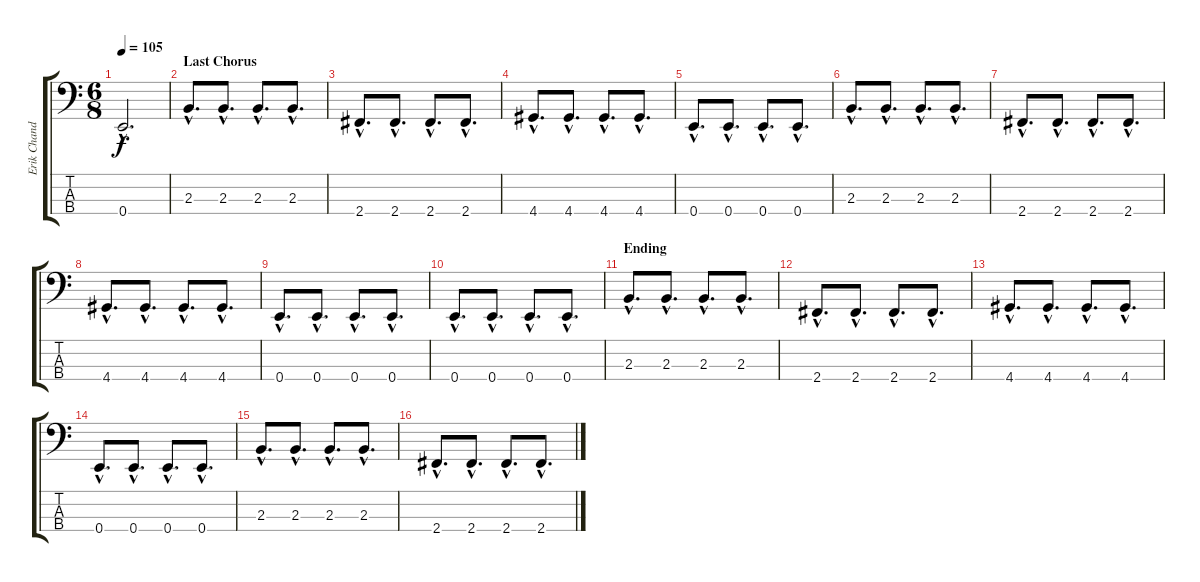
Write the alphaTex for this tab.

\track ("Erik Chandler - Bass" "Erik Chand") {instrument electricbassfinger}
\staff {score tabs}
\tuning (G2 D2 A1 E1) {hide}
\ts (6 8)
\tempo 105
\clef f4
\ks c
0.4{hac}.2{d dy f} |
\section ("" "Last Chorus")
2.3{hac}.8{d} 2.3{hac}.8{d} 2.3{hac}.8{d} 2.3{hac}.8{d} |
2.4{hac}.8{d} 2.4{hac}.8{d} 2.4{hac}.8{d} 2.4{hac}.8{d} |
4.4{hac}.8{d} 4.4{hac}.8{d} 4.4{hac}.8{d} 4.4{hac}.8{d} |
0.4{hac}.8{d} 0.4{hac}.8{d} 0.4{hac}.8{d} 0.4{hac}.8{d} |
2.3{hac}.8{d} 2.3{hac}.8{d} 2.3{hac}.8{d} 2.3{hac}.8{d} |
2.4{hac}.8{d} 2.4{hac}.8{d} 2.4{hac}.8{d} 2.4{hac}.8{d} |
4.4{hac}.8{d} 4.4{hac}.8{d} 4.4{hac}.8{d} 4.4{hac}.8{d} |
0.4{hac}.8{d} 0.4{hac}.8{d} 0.4{hac}.8{d} 0.4{hac}.8{d} |
0.4{hac}.8{d} 0.4{hac}.8{d} 0.4{hac}.8{d} 0.4{hac}.8{d} |
\section ("" "Ending")
2.3{hac}.8{d} 2.3{hac}.8{d} 2.3{hac}.8{d} 2.3{hac}.8{d} |
2.4{hac}.8{d} 2.4{hac}.8{d} 2.4{hac}.8{d} 2.4{hac}.8{d} |
4.4{hac}.8{d} 4.4{hac}.8{d} 4.4{hac}.8{d} 4.4{hac}.8{d} |
0.4{hac}.8{d} 0.4{hac}.8{d} 0.4{hac}.8{d} 0.4{hac}.8{d} |
2.3{hac}.8{d} 2.3{hac}.8{d} 2.3{hac}.8{d} 2.3{hac}.8{d} |
2.4{hac}.8{d} 2.4{hac}.8{d} 2.4{hac}.8{d} 2.4{hac}.8{d}
